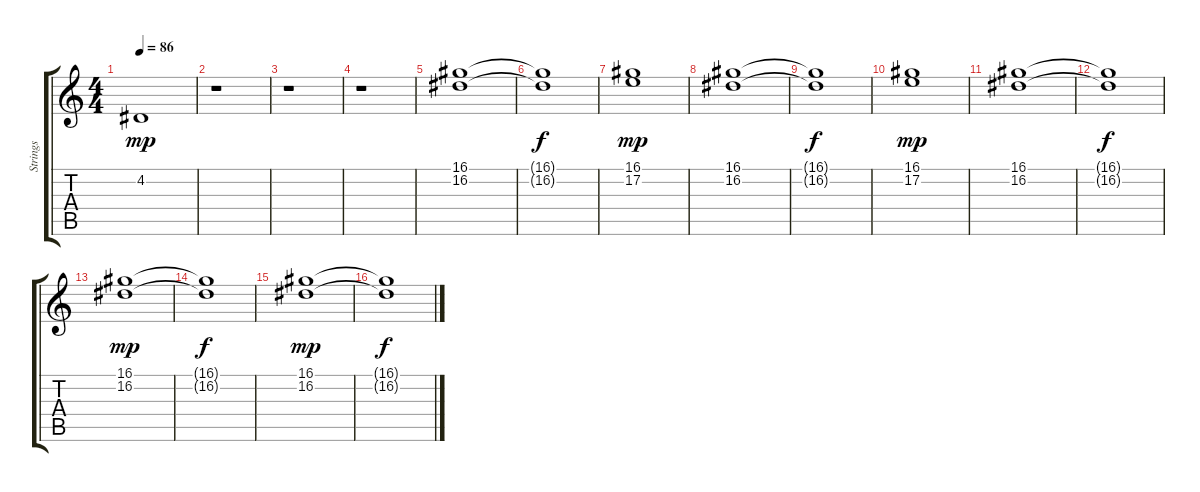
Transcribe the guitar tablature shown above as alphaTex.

\track ("Strings" "Strings") {instrument stringensemble1}
\staff {score tabs}
\tuning (E4 B3 G3 D3 A2 E2) {hide}
\ts (4 4)
\tempo 86
\clef g2
\ks c
4.2.1{dy mp} |
r.1 |
r.1 |
r.1 |
(16.1 16.2).1 |
(16.1{t} 16.2{t}).1{dy f} |
(16.1 17.2).1{dy mp} |
(16.1 16.2).1 |
(16.1{t} 16.2{t}).1{dy f} |
(16.1 17.2).1{dy mp} |
(16.1 16.2).1 |
(16.1{t} 16.2{t}).1{dy f} |
(16.1 16.2).1{dy mp} |
(16.1{t} 16.2{t}).1{dy f} |
(16.1 16.2).1{dy mp} |
(16.1{t} 16.2{t}).1{dy f}
